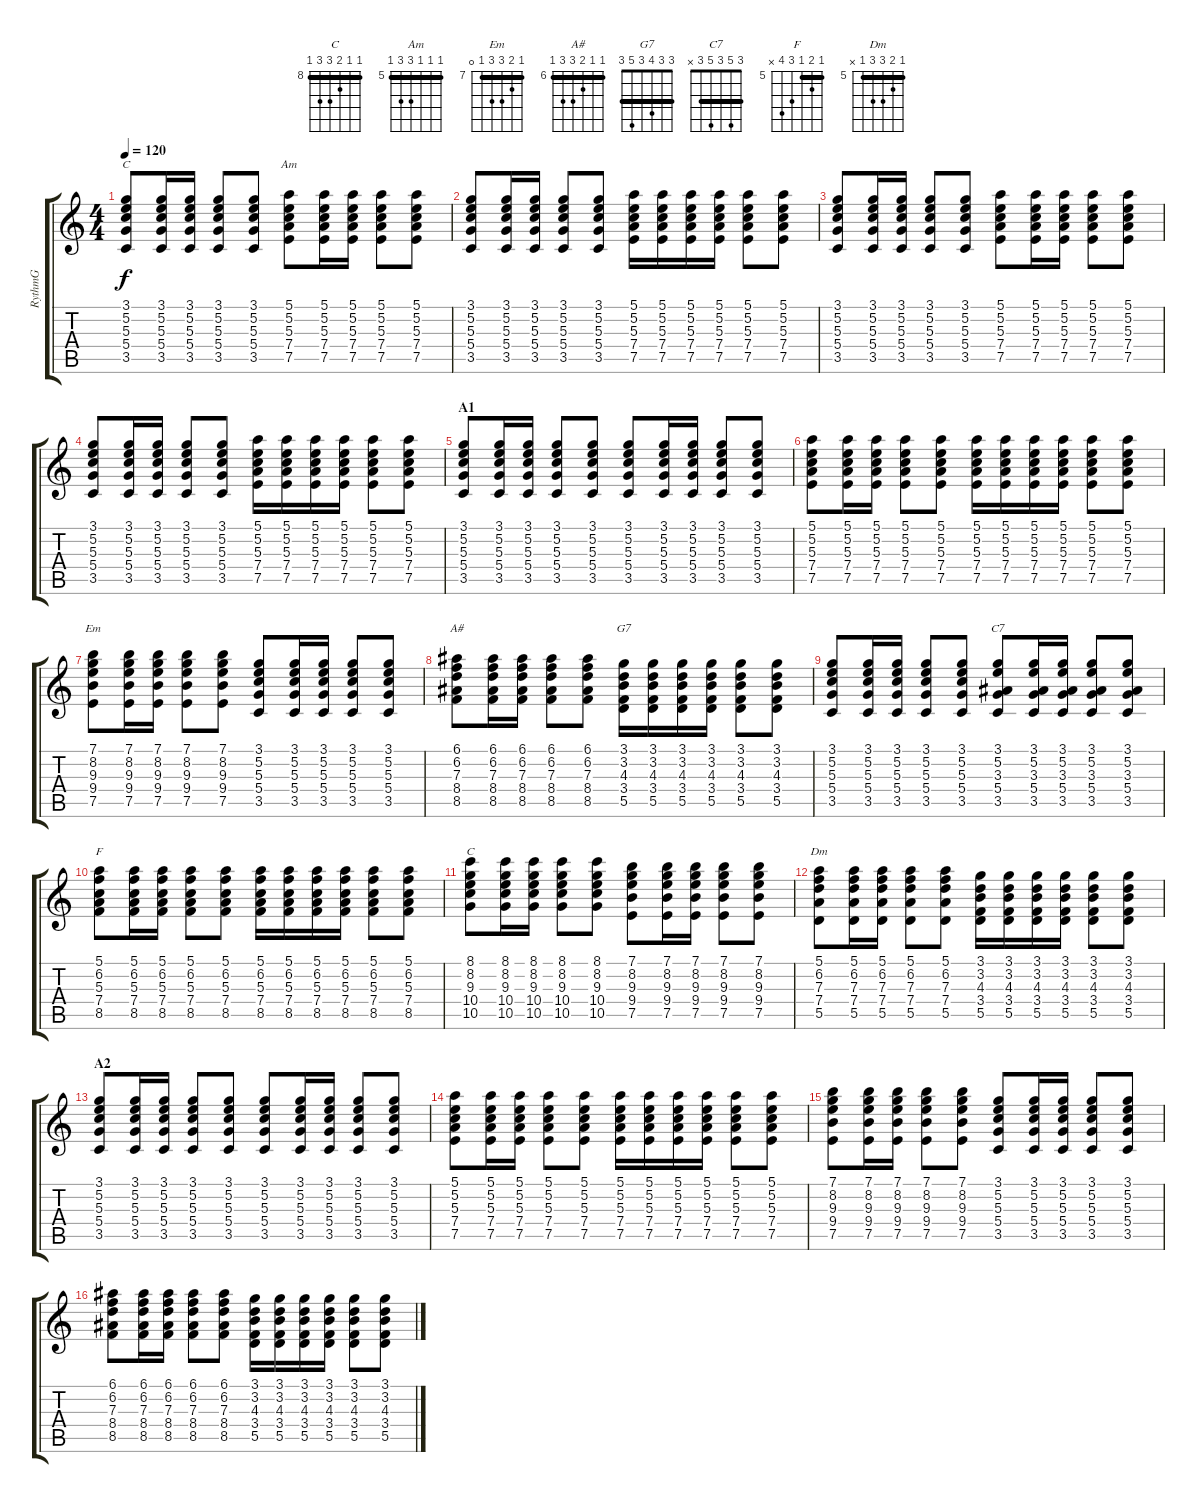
\track ("RythmG" "RythmG") {instrument acousticguitarnylon}
\staff {score tabs}
\tuning (E4 B3 G3 D3 A2 E2) {hide}
\chord ("C" 3 5 5 5 3 x) {barre 3}
\chord ("Am" 5 5 5 7 7 5) {firstfret 5 barre 5}
\chord ("Em" 7 8 9 9 7 0) {firstfret 7 barre 7}
\chord ("A#" 6 6 7 8 8 6) {firstfret 6 barre 6}
\chord ("G7" 3 3 4 3 5 3) {barre 3}
\chord ("C7" 3 5 3 5 3 x) {barre 3}
\chord ("F" 5 6 5 7 8 x) {firstfret 5 barre 5}
\chord ("C" 8 8 9 10 10 8) {firstfret 8 barre 8}
\chord ("Dm" 5 6 7 7 5 x) {firstfret 5 barre 5}
\ts (4 4)
\tempo 120
\clef g2
\ks c
(3.1 5.2 5.3 5.4 3.5).8{ch "C" dy f instrument acousticguitarnylon} (3.1 5.2 5.3 5.4 3.5).16 (3.1 5.2 5.3 5.4 3.5).16 (3.1 5.2 5.3 5.4 3.5).8 (3.1 5.2 5.3 5.4 3.5).8 (5.1 5.2 5.3 7.4 7.5).8{ch "Am"} (5.1 5.2 5.3 7.4 7.5).16 (5.1 5.2 5.3 7.4 7.5).16 (5.1 5.2 5.3 7.4 7.5).8 (5.1 5.2 5.3 7.4 7.5).8 |
(3.1 5.2 5.3 5.4 3.5).8 (3.1 5.2 5.3 5.4 3.5).16 (3.1 5.2 5.3 5.4 3.5).16 (3.1 5.2 5.3 5.4 3.5).8 (3.1 5.2 5.3 5.4 3.5).8 (5.1 5.2 5.3 7.4 7.5).16 (5.1 5.2 5.3 7.4 7.5).16 (5.1 5.2 5.3 7.4 7.5).16 (5.1 5.2 5.3 7.4 7.5).16 (5.1 5.2 5.3 7.4 7.5).8 (5.1 5.2 5.3 7.4 7.5).8 |
(3.1 5.2 5.3 5.4 3.5).8 (3.1 5.2 5.3 5.4 3.5).16 (3.1 5.2 5.3 5.4 3.5).16 (3.1 5.2 5.3 5.4 3.5).8 (3.1 5.2 5.3 5.4 3.5).8 (5.1 5.2 5.3 7.4 7.5).8 (5.1 5.2 5.3 7.4 7.5).16 (5.1 5.2 5.3 7.4 7.5).16 (5.1 5.2 5.3 7.4 7.5).8 (5.1 5.2 5.3 7.4 7.5).8 |
(3.1 5.2 5.3 5.4 3.5).8 (3.1 5.2 5.3 5.4 3.5).16 (3.1 5.2 5.3 5.4 3.5).16 (3.1 5.2 5.3 5.4 3.5).8 (3.1 5.2 5.3 5.4 3.5).8 (5.1 5.2 5.3 7.4 7.5).16 (5.1 5.2 5.3 7.4 7.5).16 (5.1 5.2 5.3 7.4 7.5).16 (5.1 5.2 5.3 7.4 7.5).16 (5.1 5.2 5.3 7.4 7.5).8 (5.1 5.2 5.3 7.4 7.5).8 |
\section ("" "A1")
(3.1 5.2 5.3 5.4 3.5).8 (3.1 5.2 5.3 5.4 3.5).16 (3.1 5.2 5.3 5.4 3.5).16 (3.1 5.2 5.3 5.4 3.5).8 (3.1 5.2 5.3 5.4 3.5).8 (3.1 5.2 5.3 5.4 3.5).8 (3.1 5.2 5.3 5.4 3.5).16 (3.1 5.2 5.3 5.4 3.5).16 (3.1 5.2 5.3 5.4 3.5).8 (3.1 5.2 5.3 5.4 3.5).8 |
(5.1 5.2 5.3 7.4 7.5).8 (5.1 5.2 5.3 7.4 7.5).16 (5.1 5.2 5.3 7.4 7.5).16 (5.1 5.2 5.3 7.4 7.5).8 (5.1 5.2 5.3 7.4 7.5).8 (5.1 5.2 5.3 7.4 7.5).16 (5.1 5.2 5.3 7.4 7.5).16 (5.1 5.2 5.3 7.4 7.5).16 (5.1 5.2 5.3 7.4 7.5).16 (5.1 5.2 5.3 7.4 7.5).8 (5.1 5.2 5.3 7.4 7.5).8 |
(7.1 8.2 9.3 9.4 7.5).8{ch "Em"} (7.1 8.2 9.3 9.4 7.5).16 (7.1 8.2 9.3 9.4 7.5).16 (7.1 8.2 9.3 9.4 7.5).8 (7.1 8.2 9.3 9.4 7.5).8 (3.1 5.2 5.3 5.4 3.5).8 (3.1 5.2 5.3 5.4 3.5).16 (3.1 5.2 5.3 5.4 3.5).16 (3.1 5.2 5.3 5.4 3.5).8 (3.1 5.2 5.3 5.4 3.5).8 |
(6.1 6.2 7.3 8.4 8.5).8{ch "A#"} (6.1 6.2 7.3 8.4 8.5).16 (6.1 6.2 7.3 8.4 8.5).16 (6.1 6.2 7.3 8.4 8.5).8 (6.1 6.2 7.3 8.4 8.5).8 (3.1 3.2 4.3 3.4 5.5).16{ch "G7"} (3.1 3.2 4.3 3.4 5.5).16 (3.1 3.2 4.3 3.4 5.5).16 (3.1 3.2 4.3 3.4 5.5).16 (3.1 3.2 4.3 3.4 5.5).8 (3.1 3.2 4.3 3.4 5.5).8 |
(3.1 5.2 5.3 5.4 3.5).8 (3.1 5.2 5.3 5.4 3.5).16 (3.1 5.2 5.3 5.4 3.5).16 (3.1 5.2 5.3 5.4 3.5).8 (3.1 5.2 5.3 5.4 3.5).8 (3.1 5.2 3.3 5.4 3.5).8{ch "C7"} (3.1 5.2 3.3 5.4 3.5).16 (3.1 5.2 3.3 5.4 3.5).16 (3.1 5.2 3.3 5.4 3.5).8 (3.1 5.2 3.3 5.4 3.5).8 |
(5.1 6.2 5.3 7.4 8.5).8{ch "F"} (5.1 6.2 5.3 7.4 8.5).16 (5.1 6.2 5.3 7.4 8.5).16 (5.1 6.2 5.3 7.4 8.5).8 (5.1 6.2 5.3 7.4 8.5).8 (5.1 6.2 5.3 7.4 8.5).16 (5.1 6.2 5.3 7.4 8.5).16 (5.1 6.2 5.3 7.4 8.5).16 (5.1 6.2 5.3 7.4 8.5).16 (5.1 6.2 5.3 7.4 8.5).8 (5.1 6.2 5.3 7.4 8.5).8 |
(8.1 8.2 9.3 10.4 10.5).8{ch "C"} (8.1 8.2 9.3 10.4 10.5).16 (8.1 8.2 9.3 10.4 10.5).16 (8.1 8.2 9.3 10.4 10.5).8 (8.1 8.2 9.3 10.4 10.5).8 (7.1 8.2 9.3 9.4 7.5).8 (7.1 8.2 9.3 9.4 7.5).16 (7.1 8.2 9.3 9.4 7.5).16 (7.1 8.2 9.3 9.4 7.5).8 (7.1 8.2 9.3 9.4 7.5).8 |
(5.1 6.2 7.3 7.4 5.5).8{ch "Dm"} (5.1 6.2 7.3 7.4 5.5).16 (5.1 6.2 7.3 7.4 5.5).16 (5.1 6.2 7.3 7.4 5.5).8 (5.1 6.2 7.3 7.4 5.5).8 (3.1 3.2 4.3 3.4 5.5).16 (3.1 3.2 4.3 3.4 5.5).16 (3.1 3.2 4.3 3.4 5.5).16 (3.1 3.2 4.3 3.4 5.5).16 (3.1 3.2 4.3 3.4 5.5).8 (3.1 3.2 4.3 3.4 5.5).8 |
\section ("" "A2")
(3.1 5.2 5.3 5.4 3.5).8 (3.1 5.2 5.3 5.4 3.5).16 (3.1 5.2 5.3 5.4 3.5).16 (3.1 5.2 5.3 5.4 3.5).8 (3.1 5.2 5.3 5.4 3.5).8 (3.1 5.2 5.3 5.4 3.5).8 (3.1 5.2 5.3 5.4 3.5).16 (3.1 5.2 5.3 5.4 3.5).16 (3.1 5.2 5.3 5.4 3.5).8 (3.1 5.2 5.3 5.4 3.5).8 |
(5.1 5.2 5.3 7.4 7.5).8 (5.1 5.2 5.3 7.4 7.5).16 (5.1 5.2 5.3 7.4 7.5).16 (5.1 5.2 5.3 7.4 7.5).8 (5.1 5.2 5.3 7.4 7.5).8 (5.1 5.2 5.3 7.4 7.5).16 (5.1 5.2 5.3 7.4 7.5).16 (5.1 5.2 5.3 7.4 7.5).16 (5.1 5.2 5.3 7.4 7.5).16 (5.1 5.2 5.3 7.4 7.5).8 (5.1 5.2 5.3 7.4 7.5).8 |
(7.1 8.2 9.3 9.4 7.5).8 (7.1 8.2 9.3 9.4 7.5).16 (7.1 8.2 9.3 9.4 7.5).16 (7.1 8.2 9.3 9.4 7.5).8 (7.1 8.2 9.3 9.4 7.5).8 (3.1 5.2 5.3 5.4 3.5).8 (3.1 5.2 5.3 5.4 3.5).16 (3.1 5.2 5.3 5.4 3.5).16 (3.1 5.2 5.3 5.4 3.5).8 (3.1 5.2 5.3 5.4 3.5).8 |
(6.1 6.2 7.3 8.4 8.5).8 (6.1 6.2 7.3 8.4 8.5).16 (6.1 6.2 7.3 8.4 8.5).16 (6.1 6.2 7.3 8.4 8.5).8 (6.1 6.2 7.3 8.4 8.5).8 (3.1 3.2 4.3 3.4 5.5).16 (3.1 3.2 4.3 3.4 5.5).16 (3.1 3.2 4.3 3.4 5.5).16 (3.1 3.2 4.3 3.4 5.5).16 (3.1 3.2 4.3 3.4 5.5).8 (3.1 3.2 4.3 3.4 5.5).8
